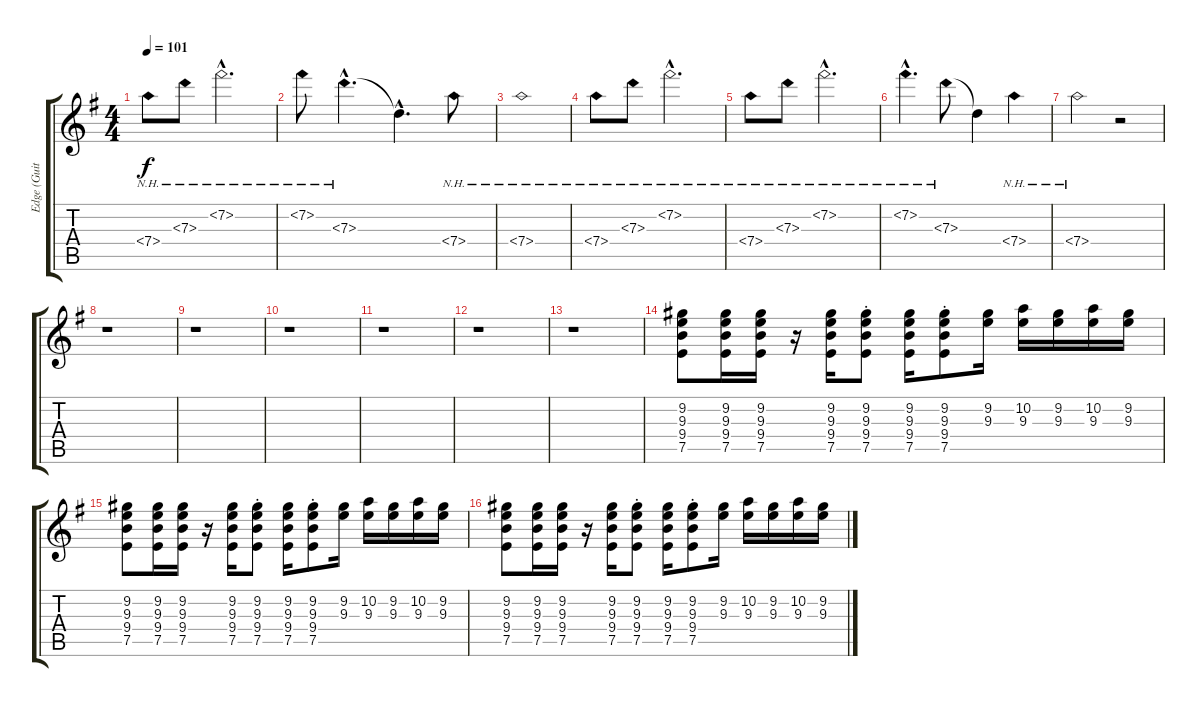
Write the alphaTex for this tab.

\track ("Edge (Guitar 2)" "Edge (Guit") {instrument distortionguitar}
\staff {score tabs}
\tuning (E4 B3 G3 D3 A2 E2) {hide}
\ts (4 4)
\tempo 101
\clef g2
\ks eminor
7.4{nh}.8{dy f} 7.3{nh}.8 7.2{nh hac}.2{d} |
7.2{nh}.8 7.3{nh hac}.4{d} 7.3{hac t}.4{d} 7.4{nh}.8 |
7.4{nh}.1 |
7.4{nh}.8 7.3{nh}.8 7.2{nh hac}.2{d} |
7.4{nh}.8 7.3{nh}.8 7.2{nh hac}.2{d} |
7.2{nh hac}.4{d} 7.3{nh}.8 7.3{t}.4 7.4{nh}.4 |
7.4{nh}.2 r.2 |
r.1 |
r.1 |
r.1 |
r.1 |
r.1 |
r.1 |
(9.2 9.3 9.4 7.5).8 (9.2 9.3 9.4 7.5).16 (9.2 9.3 9.4 7.5).16 r.16 (9.2 9.3 9.4 7.5).16 (9.2{st} 9.3{st} 9.4{st} 7.5{st}).8 (9.2 9.3 9.4 7.5).16 (9.2{st} 9.3{st} 9.4{st} 7.5{st}).8 (9.2 9.3).16 (10.2 9.3).16 (9.2 9.3).16 (10.2 9.3).16 (9.2 9.3).16 |
(9.2 9.3 9.4 7.5).8 (9.2 9.3 9.4 7.5).16 (9.2 9.3 9.4 7.5).16 r.16 (9.2 9.3 9.4 7.5).16 (9.2{st} 9.3{st} 9.4{st} 7.5{st}).8 (9.2 9.3 9.4 7.5).16 (9.2{st} 9.3{st} 9.4{st} 7.5{st}).8 (9.2 9.3).16 (10.2 9.3).16 (9.2 9.3).16 (10.2 9.3).16 (9.2 9.3).16 |
(9.2 9.3 9.4 7.5).8 (9.2 9.3 9.4 7.5).16 (9.2 9.3 9.4 7.5).16 r.16 (9.2 9.3 9.4 7.5).16 (9.2{st} 9.3{st} 9.4{st} 7.5{st}).8 (9.2 9.3 9.4 7.5).16 (9.2{st} 9.3{st} 9.4{st} 7.5{st}).8 (9.2 9.3).16 (10.2 9.3).16 (9.2 9.3).16 (10.2 9.3).16 (9.2 9.3).16
